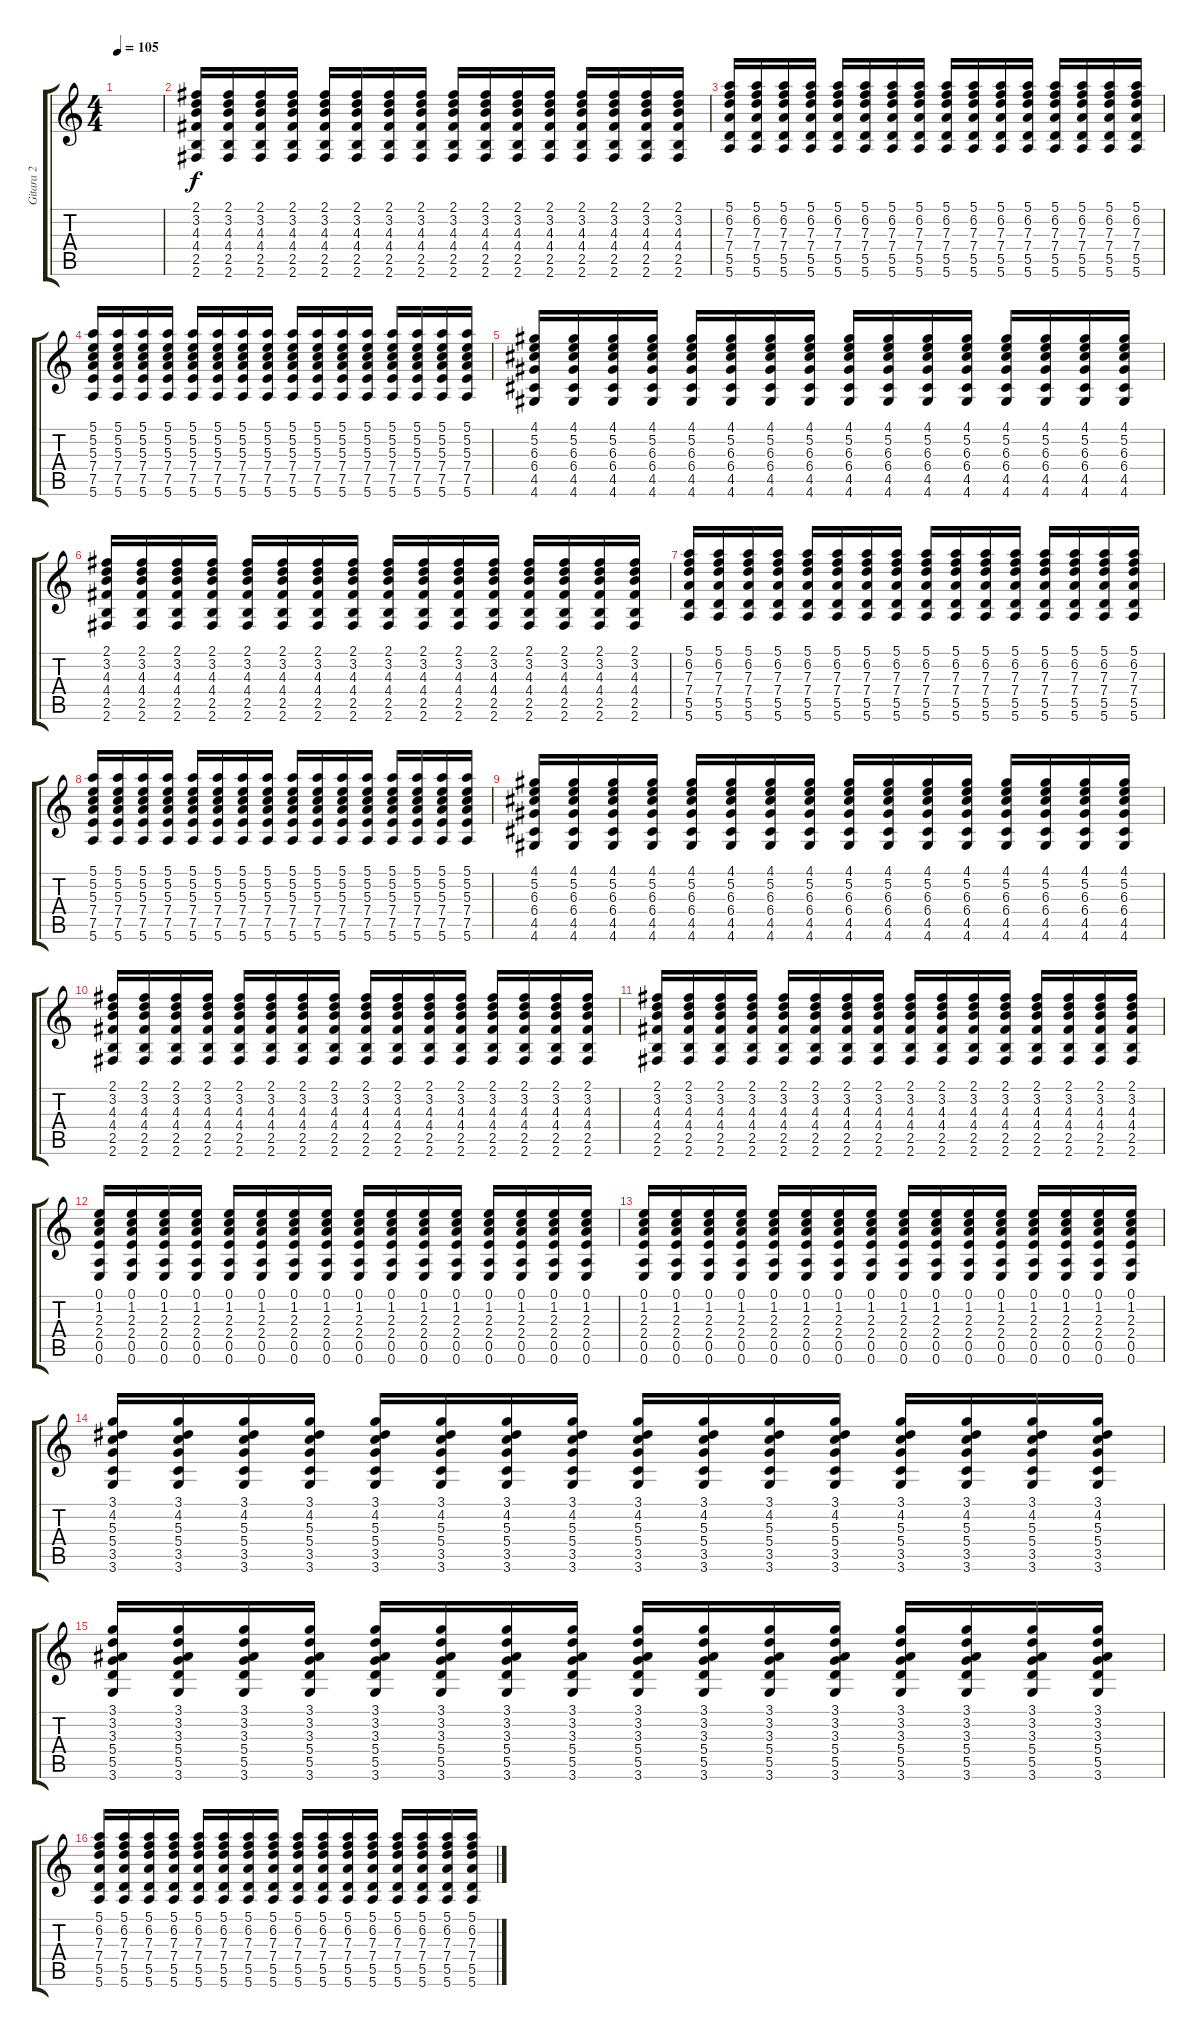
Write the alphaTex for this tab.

\track ("Gitara 2" "Gitara 2") {instrument distortionguitar}
\staff {score tabs}
\tuning (E4 B3 G3 D3 A2 E2) {hide}
\ts (4 4)
\tempo 105
\clef g2
\ks c
|
(2.1 3.2 4.3 4.4 2.5 2.6).16 (2.1 3.2 4.3 4.4 2.5 2.6).16 (2.1 3.2 4.3 4.4 2.5 2.6).16 (2.1 3.2 4.3 4.4 2.5 2.6).16 (2.1 3.2 4.3 4.4 2.5 2.6).16 (2.1 3.2 4.3 4.4 2.5 2.6).16 (2.1 3.2 4.3 4.4 2.5 2.6).16 (2.1 3.2 4.3 4.4 2.5 2.6).16 (2.1 3.2 4.3 4.4 2.5 2.6).16 (2.1 3.2 4.3 4.4 2.5 2.6).16 (2.1 3.2 4.3 4.4 2.5 2.6).16 (2.1 3.2 4.3 4.4 2.5 2.6).16 (2.1 3.2 4.3 4.4 2.5 2.6).16 (2.1 3.2 4.3 4.4 2.5 2.6).16 (2.1 3.2 4.3 4.4 2.5 2.6).16 (2.1 3.2 4.3 4.4 2.5 2.6).16 |
(5.1 6.2 7.3 7.4 5.5 5.6).16 (5.1 6.2 7.3 7.4 5.5 5.6).16 (5.1 6.2 7.3 7.4 5.5 5.6).16 (5.1 6.2 7.3 7.4 5.5 5.6).16 (5.1 6.2 7.3 7.4 5.5 5.6).16 (5.1 6.2 7.3 7.4 5.5 5.6).16 (5.1 6.2 7.3 7.4 5.5 5.6).16 (5.1 6.2 7.3 7.4 5.5 5.6).16 (5.1 6.2 7.3 7.4 5.5 5.6).16 (5.1 6.2 7.3 7.4 5.5 5.6).16 (5.1 6.2 7.3 7.4 5.5 5.6).16 (5.1 6.2 7.3 7.4 5.5 5.6).16 (5.1 6.2 7.3 7.4 5.5 5.6).16 (5.1 6.2 7.3 7.4 5.5 5.6).16 (5.1 6.2 7.3 7.4 5.5 5.6).16 (5.1 6.2 7.3 7.4 5.5 5.6).16 |
(5.1 5.2 5.3 7.4 7.5 5.6).16 (5.1 5.2 5.3 7.4 7.5 5.6).16 (5.1 5.2 5.3 7.4 7.5 5.6).16 (5.1 5.2 5.3 7.4 7.5 5.6).16 (5.1 5.2 5.3 7.4 7.5 5.6).16 (5.1 5.2 5.3 7.4 7.5 5.6).16 (5.1 5.2 5.3 7.4 7.5 5.6).16 (5.1 5.2 5.3 7.4 7.5 5.6).16 (5.1 5.2 5.3 7.4 7.5 5.6).16 (5.1 5.2 5.3 7.4 7.5 5.6).16 (5.1 5.2 5.3 7.4 7.5 5.6).16 (5.1 5.2 5.3 7.4 7.5 5.6).16 (5.1 5.2 5.3 7.4 7.5 5.6).16 (5.1 5.2 5.3 7.4 7.5 5.6).16 (5.1 5.2 5.3 7.4 7.5 5.6).16 (5.1 5.2 5.3 7.4 7.5 5.6).16 |
(4.1 5.2 6.3 6.4 4.5 4.6).16 (4.1 5.2 6.3 6.4 4.5 4.6).16 (4.1 5.2 6.3 6.4 4.5 4.6).16 (4.1 5.2 6.3 6.4 4.5 4.6).16 (4.1 5.2 6.3 6.4 4.5 4.6).16 (4.1 5.2 6.3 6.4 4.5 4.6).16 (4.1 5.2 6.3 6.4 4.5 4.6).16 (4.1 5.2 6.3 6.4 4.5 4.6).16 (4.1 5.2 6.3 6.4 4.5 4.6).16 (4.1 5.2 6.3 6.4 4.5 4.6).16 (4.1 5.2 6.3 6.4 4.5 4.6).16 (4.1 5.2 6.3 6.4 4.5 4.6).16 (4.1 5.2 6.3 6.4 4.5 4.6).16 (4.1 5.2 6.3 6.4 4.5 4.6).16 (4.1 5.2 6.3 6.4 4.5 4.6).16 (4.1 5.2 6.3 6.4 4.5 4.6).16 |
(2.1 3.2 4.3 4.4 2.5 2.6).16 (2.1 3.2 4.3 4.4 2.5 2.6).16 (2.1 3.2 4.3 4.4 2.5 2.6).16 (2.1 3.2 4.3 4.4 2.5 2.6).16 (2.1 3.2 4.3 4.4 2.5 2.6).16 (2.1 3.2 4.3 4.4 2.5 2.6).16 (2.1 3.2 4.3 4.4 2.5 2.6).16 (2.1 3.2 4.3 4.4 2.5 2.6).16 (2.1 3.2 4.3 4.4 2.5 2.6).16 (2.1 3.2 4.3 4.4 2.5 2.6).16 (2.1 3.2 4.3 4.4 2.5 2.6).16 (2.1 3.2 4.3 4.4 2.5 2.6).16 (2.1 3.2 4.3 4.4 2.5 2.6).16 (2.1 3.2 4.3 4.4 2.5 2.6).16 (2.1 3.2 4.3 4.4 2.5 2.6).16 (2.1 3.2 4.3 4.4 2.5 2.6).16 |
(5.1 6.2 7.3 7.4 5.5 5.6).16 (5.1 6.2 7.3 7.4 5.5 5.6).16 (5.1 6.2 7.3 7.4 5.5 5.6).16 (5.1 6.2 7.3 7.4 5.5 5.6).16 (5.1 6.2 7.3 7.4 5.5 5.6).16 (5.1 6.2 7.3 7.4 5.5 5.6).16 (5.1 6.2 7.3 7.4 5.5 5.6).16 (5.1 6.2 7.3 7.4 5.5 5.6).16 (5.1 6.2 7.3 7.4 5.5 5.6).16 (5.1 6.2 7.3 7.4 5.5 5.6).16 (5.1 6.2 7.3 7.4 5.5 5.6).16 (5.1 6.2 7.3 7.4 5.5 5.6).16 (5.1 6.2 7.3 7.4 5.5 5.6).16 (5.1 6.2 7.3 7.4 5.5 5.6).16 (5.1 6.2 7.3 7.4 5.5 5.6).16 (5.1 6.2 7.3 7.4 5.5 5.6).16 |
(5.1 5.2 5.3 7.4 7.5 5.6).16 (5.1 5.2 5.3 7.4 7.5 5.6).16 (5.1 5.2 5.3 7.4 7.5 5.6).16 (5.1 5.2 5.3 7.4 7.5 5.6).16 (5.1 5.2 5.3 7.4 7.5 5.6).16 (5.1 5.2 5.3 7.4 7.5 5.6).16 (5.1 5.2 5.3 7.4 7.5 5.6).16 (5.1 5.2 5.3 7.4 7.5 5.6).16 (5.1 5.2 5.3 7.4 7.5 5.6).16 (5.1 5.2 5.3 7.4 7.5 5.6).16 (5.1 5.2 5.3 7.4 7.5 5.6).16 (5.1 5.2 5.3 7.4 7.5 5.6).16 (5.1 5.2 5.3 7.4 7.5 5.6).16 (5.1 5.2 5.3 7.4 7.5 5.6).16 (5.1 5.2 5.3 7.4 7.5 5.6).16 (5.1 5.2 5.3 7.4 7.5 5.6).16 |
(4.1 5.2 6.3 6.4 4.5 4.6).16 (4.1 5.2 6.3 6.4 4.5 4.6).16 (4.1 5.2 6.3 6.4 4.5 4.6).16 (4.1 5.2 6.3 6.4 4.5 4.6).16 (4.1 5.2 6.3 6.4 4.5 4.6).16 (4.1 5.2 6.3 6.4 4.5 4.6).16 (4.1 5.2 6.3 6.4 4.5 4.6).16 (4.1 5.2 6.3 6.4 4.5 4.6).16 (4.1 5.2 6.3 6.4 4.5 4.6).16 (4.1 5.2 6.3 6.4 4.5 4.6).16 (4.1 5.2 6.3 6.4 4.5 4.6).16 (4.1 5.2 6.3 6.4 4.5 4.6).16 (4.1 5.2 6.3 6.4 4.5 4.6).16 (4.1 5.2 6.3 6.4 4.5 4.6).16 (4.1 5.2 6.3 6.4 4.5 4.6).16 (4.1 5.2 6.3 6.4 4.5 4.6).16 |
(2.1 3.2 4.3 4.4 2.5 2.6).16 (2.1 3.2 4.3 4.4 2.5 2.6).16 (2.1 3.2 4.3 4.4 2.5 2.6).16 (2.1 3.2 4.3 4.4 2.5 2.6).16 (2.1 3.2 4.3 4.4 2.5 2.6).16 (2.1 3.2 4.3 4.4 2.5 2.6).16 (2.1 3.2 4.3 4.4 2.5 2.6).16 (2.1 3.2 4.3 4.4 2.5 2.6).16 (2.1 3.2 4.3 4.4 2.5 2.6).16 (2.1 3.2 4.3 4.4 2.5 2.6).16 (2.1 3.2 4.3 4.4 2.5 2.6).16 (2.1 3.2 4.3 4.4 2.5 2.6).16 (2.1 3.2 4.3 4.4 2.5 2.6).16 (2.1 3.2 4.3 4.4 2.5 2.6).16 (2.1 3.2 4.3 4.4 2.5 2.6).16 (2.1 3.2 4.3 4.4 2.5 2.6).16 |
(2.1 3.2 4.3 4.4 2.5 2.6).16 (2.1 3.2 4.3 4.4 2.5 2.6).16 (2.1 3.2 4.3 4.4 2.5 2.6).16 (2.1 3.2 4.3 4.4 2.5 2.6).16 (2.1 3.2 4.3 4.4 2.5 2.6).16 (2.1 3.2 4.3 4.4 2.5 2.6).16 (2.1 3.2 4.3 4.4 2.5 2.6).16 (2.1 3.2 4.3 4.4 2.5 2.6).16 (2.1 3.2 4.3 4.4 2.5 2.6).16 (2.1 3.2 4.3 4.4 2.5 2.6).16 (2.1 3.2 4.3 4.4 2.5 2.6).16 (2.1 3.2 4.3 4.4 2.5 2.6).16 (2.1 3.2 4.3 4.4 2.5 2.6).16 (2.1 3.2 4.3 4.4 2.5 2.6).16 (2.1 3.2 4.3 4.4 2.5 2.6).16 (2.1 3.2 4.3 4.4 2.5 2.6).16 |
(0.1 1.2 2.3 2.4 0.5 0.6).16 (0.1 1.2 2.3 2.4 0.5 0.6).16 (0.1 1.2 2.3 2.4 0.5 0.6).16 (0.1 1.2 2.3 2.4 0.5 0.6).16 (0.1 1.2 2.3 2.4 0.5 0.6).16 (0.1 1.2 2.3 2.4 0.5 0.6).16 (0.1 1.2 2.3 2.4 0.5 0.6).16 (0.1 1.2 2.3 2.4 0.5 0.6).16 (0.1 1.2 2.3 2.4 0.5 0.6).16 (0.1 1.2 2.3 2.4 0.5 0.6).16 (0.1 1.2 2.3 2.4 0.5 0.6).16 (0.1 1.2 2.3 2.4 0.5 0.6).16 (0.1 1.2 2.3 2.4 0.5 0.6).16 (0.1 1.2 2.3 2.4 0.5 0.6).16 (0.1 1.2 2.3 2.4 0.5 0.6).16 (0.1 1.2 2.3 2.4 0.5 0.6).16 |
(0.1 1.2 2.3 2.4 0.5 0.6).16 (0.1 1.2 2.3 2.4 0.5 0.6).16 (0.1 1.2 2.3 2.4 0.5 0.6).16 (0.1 1.2 2.3 2.4 0.5 0.6).16 (0.1 1.2 2.3 2.4 0.5 0.6).16 (0.1 1.2 2.3 2.4 0.5 0.6).16 (0.1 1.2 2.3 2.4 0.5 0.6).16 (0.1 1.2 2.3 2.4 0.5 0.6).16 (0.1 1.2 2.3 2.4 0.5 0.6).16 (0.1 1.2 2.3 2.4 0.5 0.6).16 (0.1 1.2 2.3 2.4 0.5 0.6).16 (0.1 1.2 2.3 2.4 0.5 0.6).16 (0.1 1.2 2.3 2.4 0.5 0.6).16 (0.1 1.2 2.3 2.4 0.5 0.6).16 (0.1 1.2 2.3 2.4 0.5 0.6).16 (0.1 1.2 2.3 2.4 0.5 0.6).16 |
(3.1 4.2 5.3 5.4 3.5 3.6).16 (3.1 4.2 5.3 5.4 3.5 3.6).16 (3.1 4.2 5.3 5.4 3.5 3.6).16 (3.1 4.2 5.3 5.4 3.5 3.6).16 (3.1 4.2 5.3 5.4 3.5 3.6).16 (3.1 4.2 5.3 5.4 3.5 3.6).16 (3.1 4.2 5.3 5.4 3.5 3.6).16 (3.1 4.2 5.3 5.4 3.5 3.6).16 (3.1 4.2 5.3 5.4 3.5 3.6).16 (3.1 4.2 5.3 5.4 3.5 3.6).16 (3.1 4.2 5.3 5.4 3.5 3.6).16 (3.1 4.2 5.3 5.4 3.5 3.6).16 (3.1 4.2 5.3 5.4 3.5 3.6).16 (3.1 4.2 5.3 5.4 3.5 3.6).16 (3.1 4.2 5.3 5.4 3.5 3.6).16 (3.1 4.2 5.3 5.4 3.5 3.6).16 |
(3.1 3.2 3.3 5.4 5.5 3.6).16 (3.1 3.2 3.3 5.4 5.5 3.6).16 (3.1 3.2 3.3 5.4 5.5 3.6).16 (3.1 3.2 3.3 5.4 5.5 3.6).16 (3.1 3.2 3.3 5.4 5.5 3.6).16 (3.1 3.2 3.3 5.4 5.5 3.6).16 (3.1 3.2 3.3 5.4 5.5 3.6).16 (3.1 3.2 3.3 5.4 5.5 3.6).16 (3.1 3.2 3.3 5.4 5.5 3.6).16 (3.1 3.2 3.3 5.4 5.5 3.6).16 (3.1 3.2 3.3 5.4 5.5 3.6).16 (3.1 3.2 3.3 5.4 5.5 3.6).16 (3.1 3.2 3.3 5.4 5.5 3.6).16 (3.1 3.2 3.3 5.4 5.5 3.6).16 (3.1 3.2 3.3 5.4 5.5 3.6).16 (3.1 3.2 3.3 5.4 5.5 3.6).16 |
(5.1 6.2 7.3 7.4 5.5 5.6).16 (5.1 6.2 7.3 7.4 5.5 5.6).16 (5.1 6.2 7.3 7.4 5.5 5.6).16 (5.1 6.2 7.3 7.4 5.5 5.6).16 (5.1 6.2 7.3 7.4 5.5 5.6).16 (5.1 6.2 7.3 7.4 5.5 5.6).16 (5.1 6.2 7.3 7.4 5.5 5.6).16 (5.1 6.2 7.3 7.4 5.5 5.6).16 (5.1 6.2 7.3 7.4 5.5 5.6).16 (5.1 6.2 7.3 7.4 5.5 5.6).16 (5.1 6.2 7.3 7.4 5.5 5.6).16 (5.1 6.2 7.3 7.4 5.5 5.6).16 (5.1 6.2 7.3 7.4 5.5 5.6).16 (5.1 6.2 7.3 7.4 5.5 5.6).16 (5.1 6.2 7.3 7.4 5.5 5.6).16 (5.1 6.2 7.3 7.4 5.5 5.6).16
